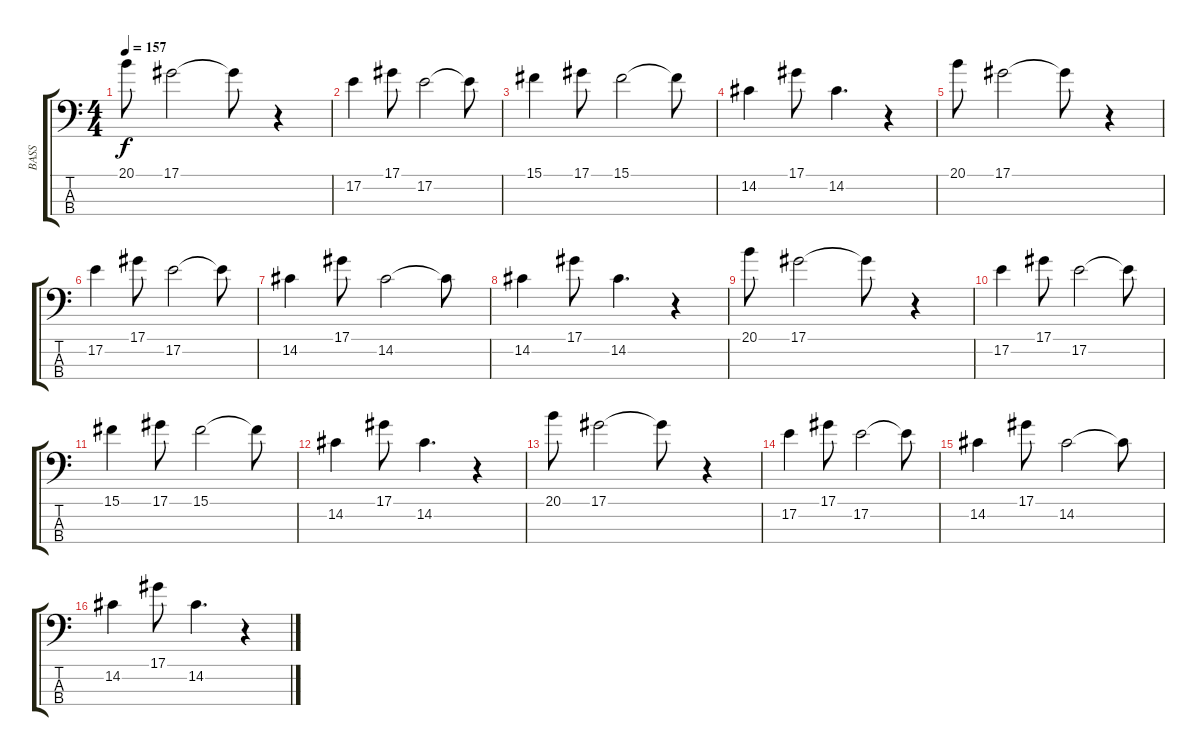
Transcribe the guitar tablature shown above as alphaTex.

\track ("BASS" "BASS") {instrument electricbassfinger}
\staff {score tabs}
\tuning (Eb2 B1 Gb1 Db1) {hide}
\ts (4 4)
\tempo 157
\clef f4
\ks c
20.1.8{dy f} 17.1.2 17.1{t}.8 r.4 |
17.2.4 17.1.8 17.2.2 17.2{t}.8 |
15.1.4 17.1.8 15.1.2 15.1{t}.8 |
14.2.4 17.1.8 14.2.4{d} r.4 |
20.1.8 17.1.2 17.1{t}.8 r.4 |
17.2.4 17.1.8 17.2.2 17.2{t}.8 |
14.2.4 17.1.8 14.2.2 14.2{t}.8 |
14.2.4 17.1.8 14.2.4{d} r.4 |
20.1.8 17.1.2 17.1{t}.8 r.4 |
17.2.4 17.1.8 17.2.2 17.2{t}.8 |
15.1.4 17.1.8 15.1.2 15.1{t}.8 |
14.2.4 17.1.8 14.2.4{d} r.4 |
20.1.8 17.1.2 17.1{t}.8 r.4 |
17.2.4 17.1.8 17.2.2 17.2{t}.8 |
14.2.4 17.1.8 14.2.2 14.2{t}.8 |
14.2.4 17.1.8 14.2.4{d} r.4
